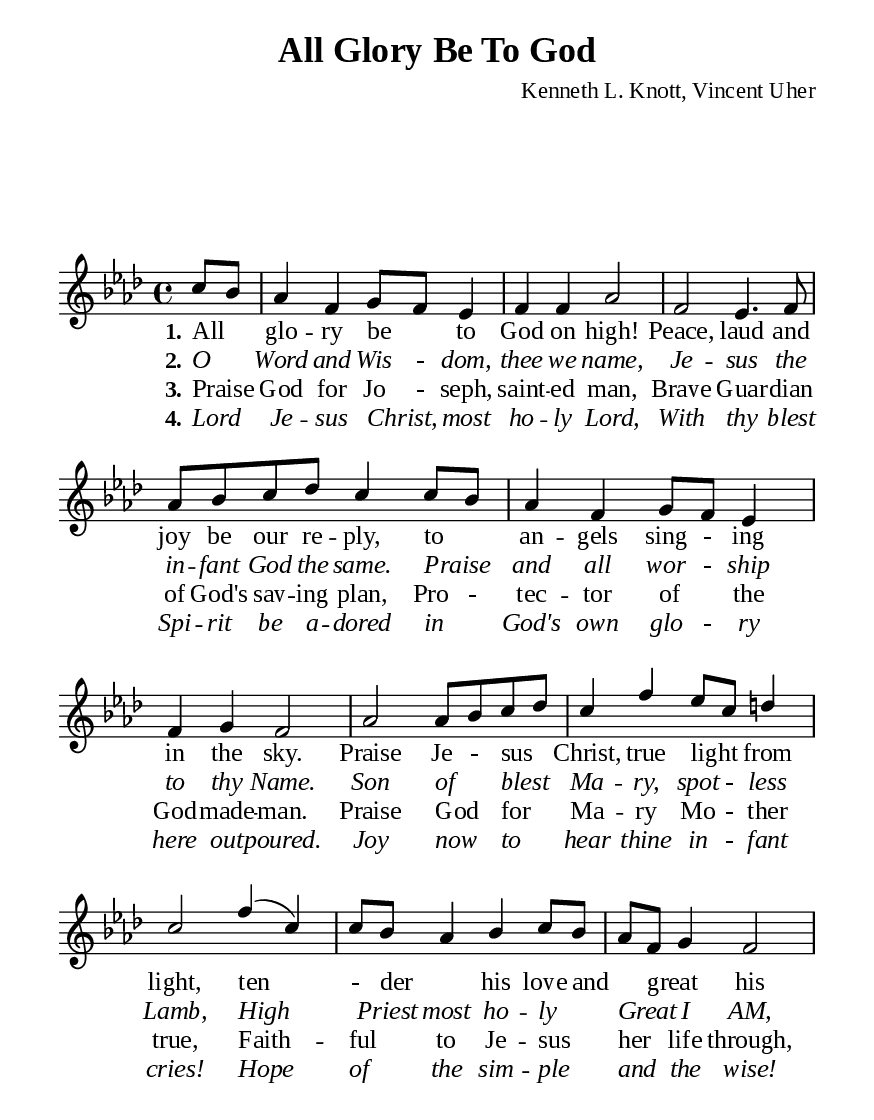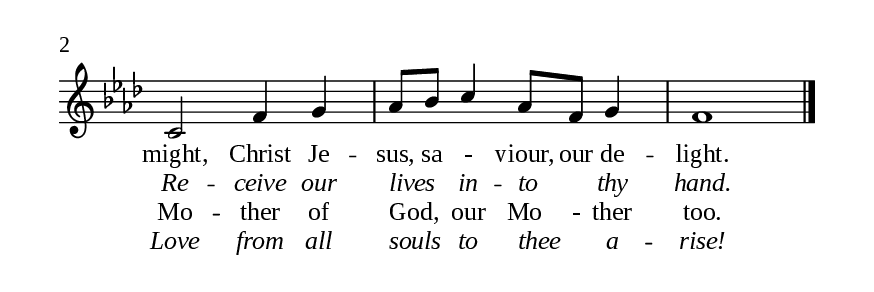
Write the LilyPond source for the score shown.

\version "2.18.2"

\header {
  title = "All Glory Be To God"
  composer = "Kenneth L. Knott, Vincent Uher"
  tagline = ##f
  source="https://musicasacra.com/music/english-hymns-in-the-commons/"
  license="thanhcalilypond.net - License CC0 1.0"
}

global= {
  \key f \minor
  \time 4/4
  \override Score.BarNumber.break-visibility = ##(#f #f #f)
}

\paper {
  #(set-paper-size "a5")
  top-margin = 10\mm
  bottom-margin = 10\mm
  left-margin = 10\mm
  right-margin = 10\mm
  indent = #0
  #(define fonts
	 (make-pango-font-tree "Liberation Serif"
	 		       "Liberation Serif"
			       "Liberation Serif"
			       (/ 20 20)))
  system-system-spacing = #'((basic-distance . 3) (padding . 3))
}

printItalic = \with {
  \override LyricText.font-shape = #'italic
}

% Verse music
musicVerseSoprano = \relative c'' {
                    \partial 4 c8 bes |
  %{	01	%} aes4 f g8 f ees4 |
  %{	02	%} f f aes2 |
  %{	03	%} f2 ees4. f8 |
  %{	04	%} aes8 bes c des c4 c8 bes |
  %{	05	%} aes4 f g8 f ees4 |
  %{	06	%} f g f2 |
  %{	07	%} aes2 aes8 bes c des |
  %{	08	%} c4 f ees8 c d!4 |
  %{	09	%} c2 f4 (c) |
  %{	10	%} c8 bes aes4 bes c8 bes |
  %{	11	%} aes f g4 f2 |
  %{	12	%} c f4 g |
  %{	13	%} aes8 bes c4 aes8 f g4 |
  %{	14	%} f1 \bar "|."
}

% Verse lyrics
verseOne = \lyricmode {
  \set stanza = #"1."
  All _ glo -- ry be _ to God on high!
  Peace, laud and joy be our re -- ply, to _ an -- gels sing - ing in the sky.
  Praise Je - sus _ Christ, true light _ from light, ten - der _ his love and _ great _ his might,
  Christ Je -- sus, sa - viour, our de -- light.
}

verseTwo = \lyricmode {
  \set stanza = #"2."
  O _ Word and Wis - dom, thee we name,
  Je -- sus the in -- fant God the same. Praise _ and all wor - ship to thy Name.
  Son of _ blest _ Ma -- ry, spot - less Lamb, High _ Priest most ho -- ly _ Great _ I AM,
  Re -- ceive our lives _ in -- to _ thy hand.
}

verseThree = \lyricmode {
  \set stanza = #"3."
  Praise _ God for Jo - seph, saint -- ed man,
  Brave Guar -- dian of God's sav -- ing plan, Pro - tec -- tor of _ the God -- made -- man.
  Praise God _ for _ Ma -- ry Mo - ther true, Faith -- ful _ to Je -- sus _ her _ life through,
  Mo -- ther of God, _ our Mo - ther too.
}

verseFour = \lyricmode {
  \set stanza = #"4."
  Lord _ Je -- sus Christ, _ most ho -- ly Lord,
  With thy blest Spi -- rit be a -- dored in _ God's own glo - ry here out -- poured.
  Joy now _ to _ hear thine in - fant cries! Hope of _ the sim -- ple _ and _ the wise!
  Love from all souls _ to thee _ a -- rise!
}

% Layout
\score {
    \new ChoirStaff <<
      \new Staff <<
        \clef "treble"
        \new Voice = "sopranos" { \global \stemUp \slurUp \musicVerseSoprano }
      >>
      \new Lyrics \lyricsto sopranos \verseOne
      \new Lyrics \printItalic \lyricsto sopranos \verseTwo
      \new Lyrics \lyricsto sopranos \verseThree
      \new Lyrics \printItalic \lyricsto sopranos \verseFour
    >>
}
